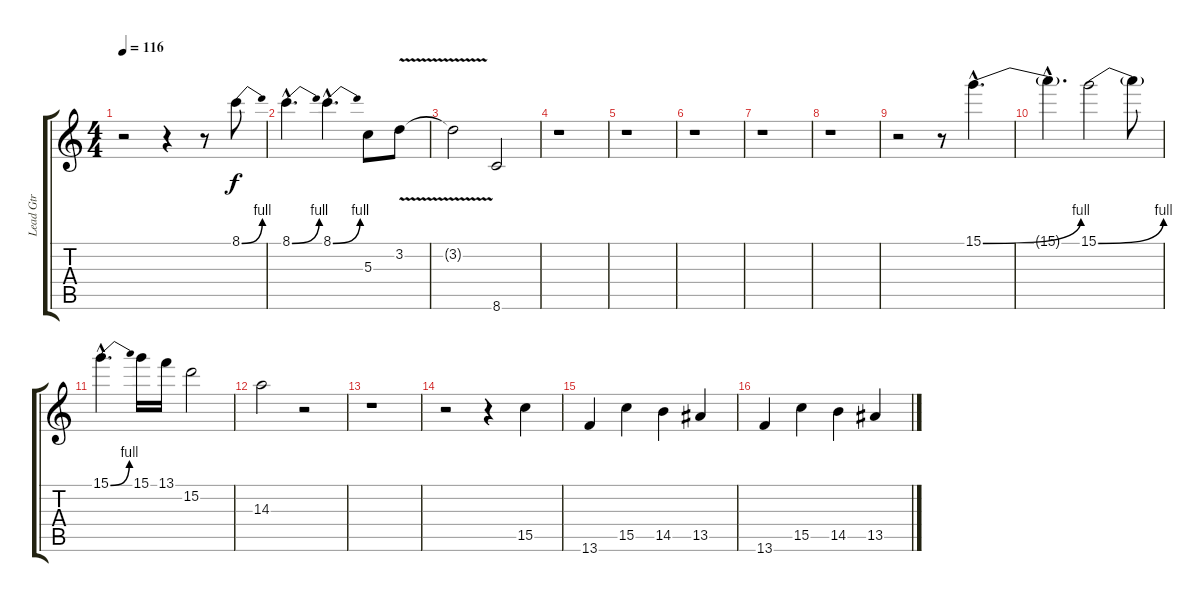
\track ("Lead Gtr" "Lead Gtr") {instrument distortionguitar}
\staff {score tabs}
\tuning (E4 B3 G3 D3 A2 E2) {hide}
\ts (4 4)
\tempo 116
\clef g2
\ks c
r.2{dy f} r.4 r.8 8.1{be (bend 0 0 60 4)}.8 |
8.1{be (bend 0 0 60 4) hac}.4{d} 8.1{be (bend 0 0 60 4) hac}.4{d} 5.3.8 3.2{v}.8 |
3.2{t}.2 8.6.2 |
r.1 |
r.1 |
r.1 |
r.1 |
r.1 |
r.2 r.8 15.1{be (bend 0 0 60 4) hac}.4{d} |
15.1{hac t}.4{d} 15.1{be (bend 0 0 60 4)}.2 15.1{t}.8 |
15.1{be (bend 0 0 60 4) hac}.4{d} 15.1.16 13.1.16 15.2.2 |
14.3.2 r.2 |
r.1 |
r.2 r.4 15.5.4 |
13.6.4 15.5.4 14.5.4 13.5.4 |
13.6.4 15.5.4 14.5.4 13.5.4
